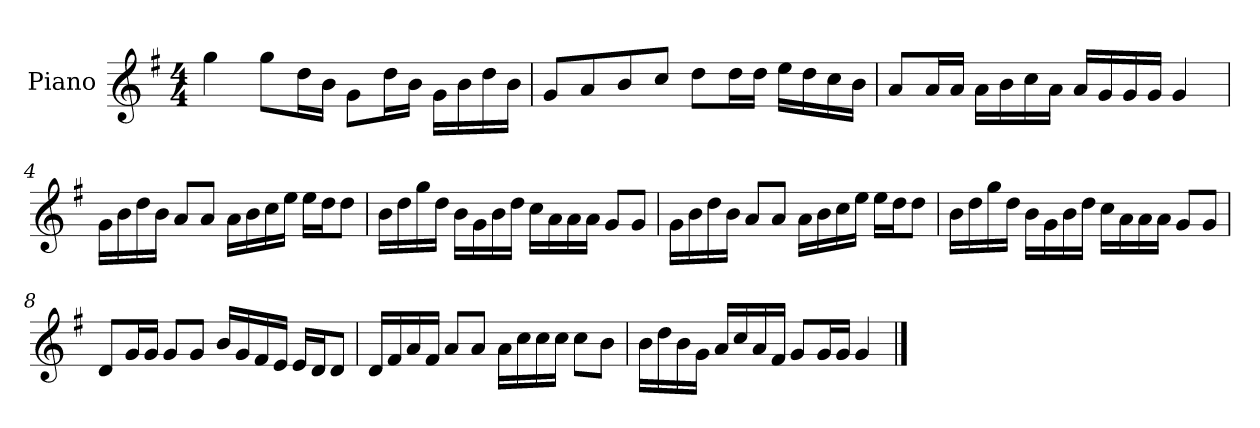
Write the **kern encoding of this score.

**kern
*part1
*staff1
*I"Piano
*I'P-no
*clefG2
*k[f#]
*M4/4
*MM90
=1
4gg\
8gg\L
16dd\L
16b\JJ
8g\L
16dd\L
16b\JJ
16g\LL
16b\
16dd\
16b\JJ
=2
8g/L
8a/
8b/
8cc/J
8dd\L
16dd\L
16dd\JJ
16ee\LL
16dd\
16cc\
16b\JJ
=3
8a/L
16a/L
16a/JJ
16a\LL
16b\
16cc\
16a\JJ
16a/LL
16g/
16g/
16g/JJ
4g/
!!LO:LB:g=z
=4
16g\LL
16b\
16dd\
16b\JJ
8a/L
8a/J
16a\LL
16b\
16cc\
16ee\JJ
16ee\LL
16dd\J
8dd\J
=5
16b\LL
16dd\
16gg\
16dd\JJ
16b\LL
16g\
16b\
16dd\JJ
16cc\LL
16a\
16a\
16a\JJ
8g/L
8g/J
=6
16g\LL
16b\
16dd\
16b\JJ
8a/L
8a/J
16a\LL
16b\
16cc\
16ee\JJ
16ee\LL
16dd\J
8dd\J
!!LO:LB:g=z
=7
16b\LL
16dd\
16gg\
16dd\JJ
16b\LL
16g\
16b\
16dd\JJ
16cc\LL
16a\
16a\
16a\JJ
8g/L
8g/J
=8
8d/L
16g/L
16g/JJ
8g/L
8g/J
16b/LL
16g/
16f#/
16e/JJ
16e/LL
16d/J
8d/J
=9
16d/LL
16f#/
16a/
16f#/JJ
8a/L
8a/J
16a\LL
16cc\
16cc\
16cc\JJ
8cc\L
8b\J
!!LO:LB:g=z
=10
16b\LL
16dd\
16b\
16g\JJ
16a/LL
16cc/
16a/
16f#/JJ
8g/L
16g/L
16g/JJ
4g/
==
*-
